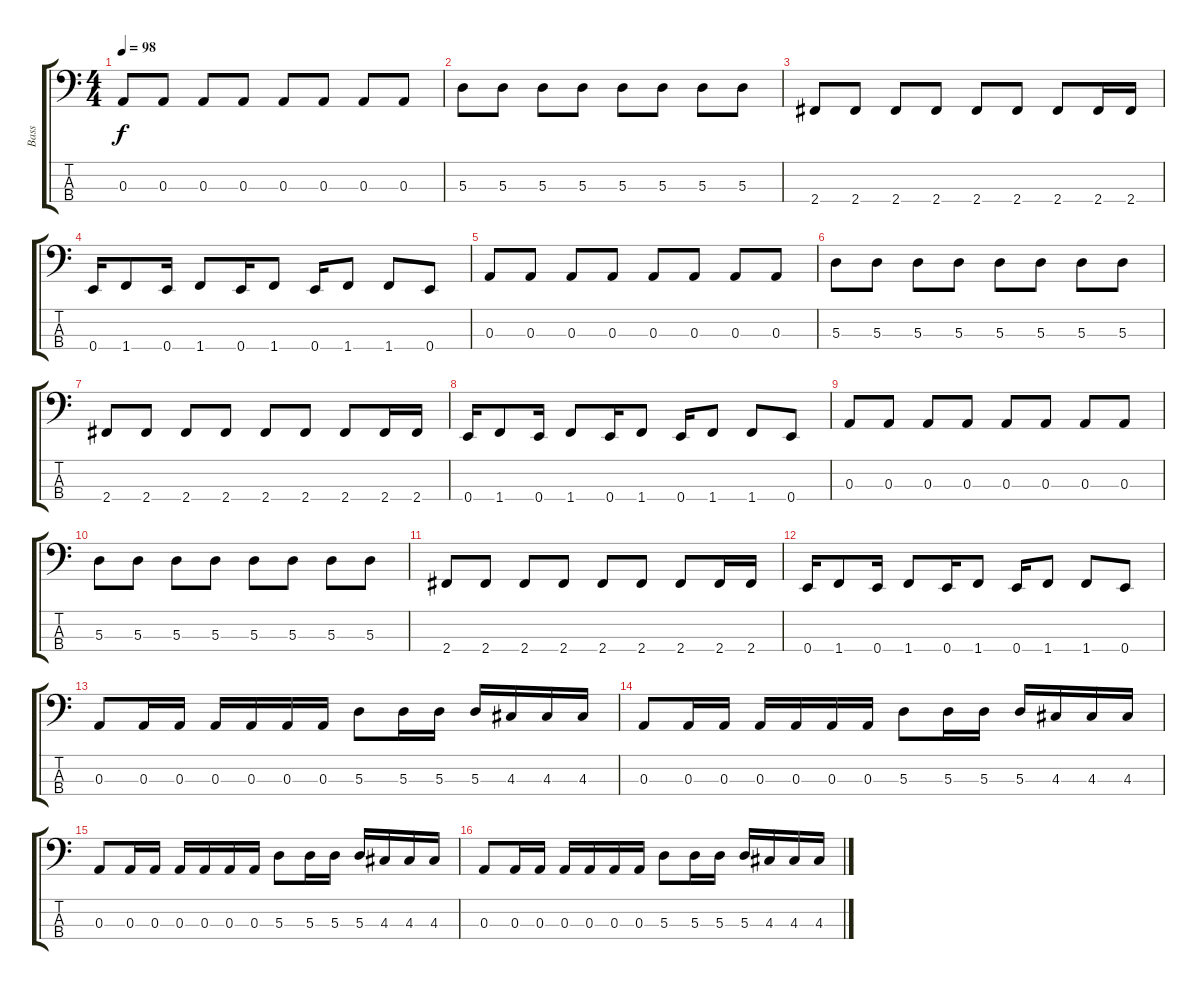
\track ("Bass" "Bass") {instrument electricbassfinger}
\staff {score tabs}
\tuning (G2 D2 A1 E1) {hide}
\ts (4 4)
\tempo 98
\clef f4
\ks c
0.3.8{dy f} 0.3.8 0.3.8 0.3.8 0.3.8 0.3.8 0.3.8 0.3.8 |
5.3.8 5.3.8 5.3.8 5.3.8 5.3.8 5.3.8 5.3.8 5.3.8 |
2.4.8 2.4.8 2.4.8 2.4.8 2.4.8 2.4.8 2.4.8 2.4.16 2.4.16 |
0.4.16 1.4.8 0.4.16 1.4.8 0.4.16 1.4.8 0.4.16 1.4.8 1.4.8 0.4.8 |
0.3.8 0.3.8 0.3.8 0.3.8 0.3.8 0.3.8 0.3.8 0.3.8 |
5.3.8 5.3.8 5.3.8 5.3.8 5.3.8 5.3.8 5.3.8 5.3.8 |
2.4.8 2.4.8 2.4.8 2.4.8 2.4.8 2.4.8 2.4.8 2.4.16 2.4.16 |
0.4.16 1.4.8 0.4.16 1.4.8 0.4.16 1.4.8 0.4.16 1.4.8 1.4.8 0.4.8 |
0.3.8 0.3.8 0.3.8 0.3.8 0.3.8 0.3.8 0.3.8 0.3.8 |
5.3.8 5.3.8 5.3.8 5.3.8 5.3.8 5.3.8 5.3.8 5.3.8 |
2.4.8 2.4.8 2.4.8 2.4.8 2.4.8 2.4.8 2.4.8 2.4.16 2.4.16 |
0.4.16 1.4.8 0.4.16 1.4.8 0.4.16 1.4.8 0.4.16 1.4.8 1.4.8 0.4.8 |
0.3.8 0.3.16 0.3.16 0.3.16 0.3.16 0.3.16 0.3.16 5.3.8 5.3.16 5.3.16 5.3.16 4.3.16 4.3.16 4.3.16 |
0.3.8 0.3.16 0.3.16 0.3.16 0.3.16 0.3.16 0.3.16 5.3.8 5.3.16 5.3.16 5.3.16 4.3.16 4.3.16 4.3.16 |
0.3.8 0.3.16 0.3.16 0.3.16 0.3.16 0.3.16 0.3.16 5.3.8 5.3.16 5.3.16 5.3.16 4.3.16 4.3.16 4.3.16 |
0.3.8 0.3.16 0.3.16 0.3.16 0.3.16 0.3.16 0.3.16 5.3.8 5.3.16 5.3.16 5.3.16 4.3.16 4.3.16 4.3.16
